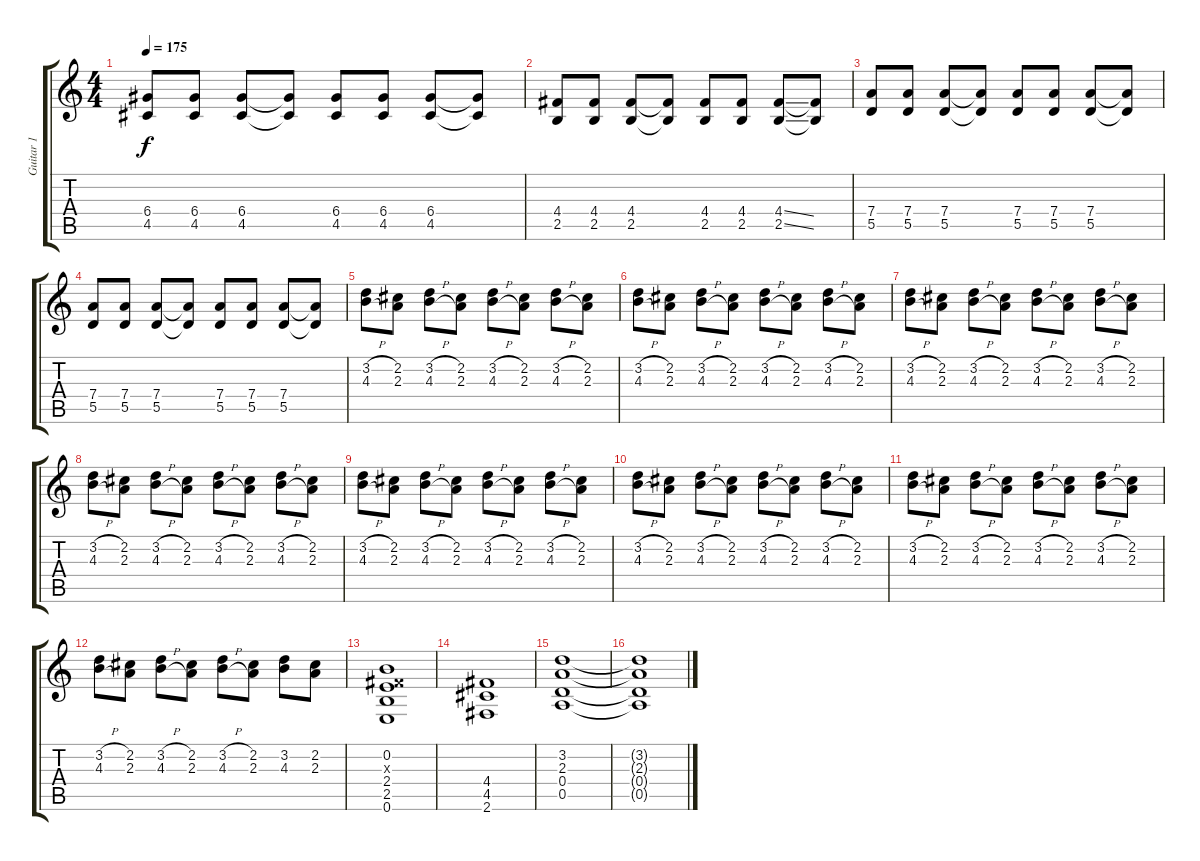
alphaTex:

\track ("Guitar 1" "Guitar 1") {instrument distortionguitar}
\staff {score tabs}
\tuning (E4 B3 G3 D3 A2 E2) {hide}
\ts (4 4)
\tempo 175
\clef g2
\ks c
(6.4 4.5).8{dy f} (6.4 4.5).8 (6.4 4.5).8 (6.4{t} 4.5{t}).8 (6.4 4.5).8 (6.4 4.5).8 (6.4 4.5).8 (6.4{t} 4.5{t}).8 |
(4.4 2.5).8 (4.4 2.5).8 (4.4 2.5).8 (4.4{t} 2.5{t}).8 (4.4 2.5).8 (4.4 2.5).8 (4.4{ss} 2.5{ss}).8 (4.4{t} 2.5{t}).8 |
(7.4 5.5).8 (7.4 5.5).8 (7.4 5.5).8 (7.4{t} 5.5{t}).8 (7.4 5.5).8 (7.4 5.5).8 (7.4 5.5).8 (7.4{t} 5.5{t}).8 |
(7.4 5.5).8 (7.4 5.5).8 (7.4 5.5).8 (7.4{t} 5.5{t}).8 (7.4 5.5).8 (7.4 5.5).8 (7.4 5.5).8 (7.4{t} 5.5{t}).8 |
(3.2{h} 4.3{h}).8 (2.2 2.3).8 (3.2{h} 4.3{h}).8 (2.2 2.3).8 (3.2{h} 4.3{h}).8 (2.2 2.3).8 (3.2{h} 4.3{h}).8 (2.2 2.3).8 |
(3.2{h} 4.3{h}).8 (2.2 2.3).8 (3.2{h} 4.3{h}).8 (2.2 2.3).8 (3.2{h} 4.3{h}).8 (2.2 2.3).8 (3.2{h} 4.3{h}).8 (2.2 2.3).8 |
(3.2{h} 4.3{h}).8 (2.2 2.3).8 (3.2{h} 4.3{h}).8 (2.2 2.3).8 (3.2{h} 4.3{h}).8 (2.2 2.3).8 (3.2{h} 4.3{h}).8 (2.2 2.3).8 |
(3.2{h} 4.3{h}).8 (2.2 2.3).8 (3.2{h} 4.3{h}).8 (2.2 2.3).8 (3.2{h} 4.3{h}).8 (2.2 2.3).8 (3.2{h} 4.3{h}).8 (2.2 2.3).8 |
(3.2{h} 4.3{h}).8 (2.2 2.3).8 (3.2{h} 4.3{h}).8 (2.2 2.3).8 (3.2{h} 4.3{h}).8 (2.2 2.3).8 (3.2{h} 4.3{h}).8 (2.2 2.3).8 |
(3.2{h} 4.3{h}).8 (2.2 2.3).8 (3.2{h} 4.3{h}).8 (2.2 2.3).8 (3.2{h} 4.3{h}).8 (2.2 2.3).8 (3.2{h} 4.3{h}).8 (2.2 2.3).8 |
(3.2{h} 4.3{h}).8 (2.2 2.3).8 (3.2{h} 4.3{h}).8 (2.2 2.3).8 (3.2{h} 4.3{h}).8 (2.2 2.3).8 (3.2{h} 4.3{h}).8 (2.2 2.3).8 |
(3.2{h} 4.3{h}).8 (2.2 2.3).8 (3.2{h} 4.3{h}).8 (2.2 2.3).8 (3.2{h} 4.3{h}).8 (2.2 2.3).8 (3.2 4.3).8 (2.2 2.3).8 |
(0.2 -1.3{x} 2.4 2.5 0.6).1 |
(4.4 4.5 2.6).1 |
(3.2 2.3 0.4 0.5).1 |
(3.2{t} 2.3{t} 0.4{t} 0.5{t}).1
